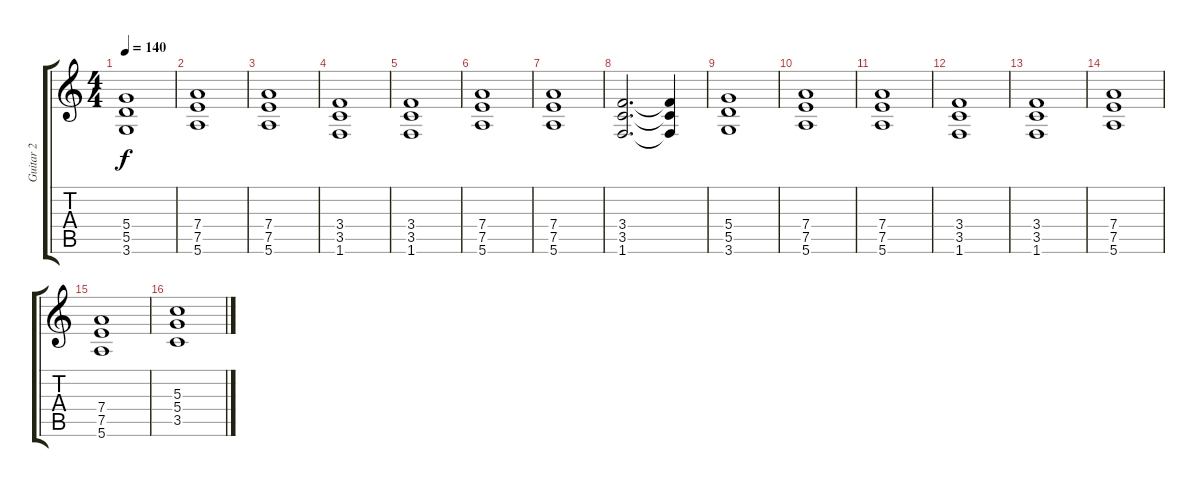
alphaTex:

\track ("Guitar 2" "Guitar 2") {instrument distortionguitar}
\staff {score tabs}
\tuning (E4 B3 G3 D3 A2 E2) {hide}
\ts (4 4)
\tempo 140
\clef g2
\ks c
(5.4 5.5 3.6).1{dy f} |
(7.4 7.5 5.6).1 |
(7.4 7.5 5.6).1 |
(3.4 3.5 1.6).1 |
(3.4 3.5 1.6).1 |
(7.4 7.5 5.6).1 |
(7.4 7.5 5.6).1 |
(3.4 3.5 1.6).2{d} (3.4{t} 3.5{t} 1.6{t}).4 |
(5.4 5.5 3.6).1 |
(7.4 7.5 5.6).1 |
(7.4 7.5 5.6).1 |
(3.4 3.5 1.6).1 |
(3.4 3.5 1.6).1 |
(7.4 7.5 5.6).1 |
(7.4 7.5 5.6).1 |
(5.3 5.4 3.5).1
